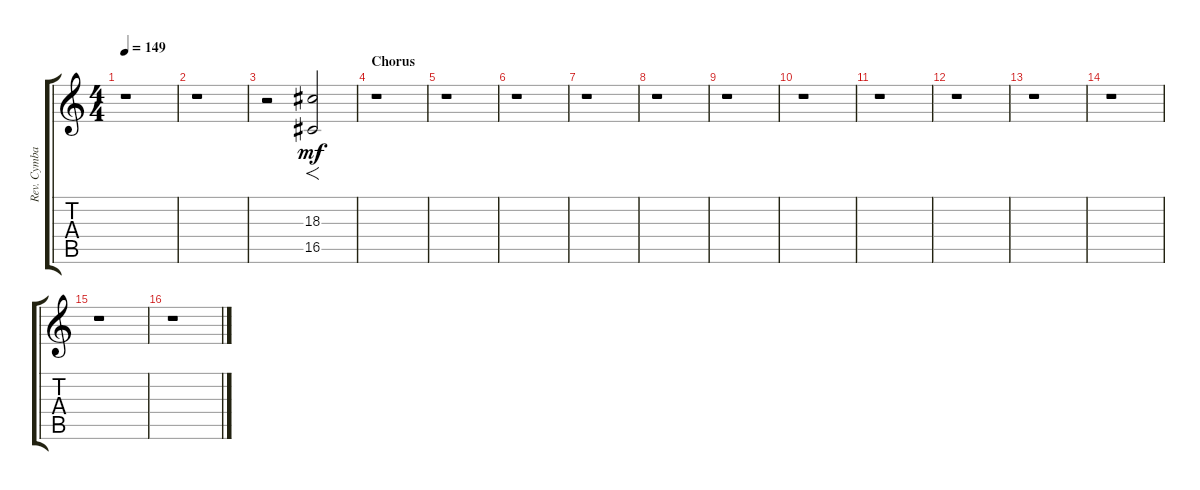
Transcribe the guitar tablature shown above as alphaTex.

\track ("Rev. Cymbals" "Rev. Cymba") {instrument reversecymbal}
\staff {score tabs}
\tuning (E4 B3 G3 D3 A2 E2) {hide}
\ts (4 4)
\tempo 149
\clef g2
\ks c
r.1{dy p} |
r.1 |
r.2 (18.3 16.5).2{f dy mf} |
\section ("" "Chorus")
r.1 |
r.1 |
r.1 |
r.1 |
r.1 |
r.1 |
r.1 |
r.1 |
r.1 |
r.1 |
r.1 |
r.1 |
r.1
